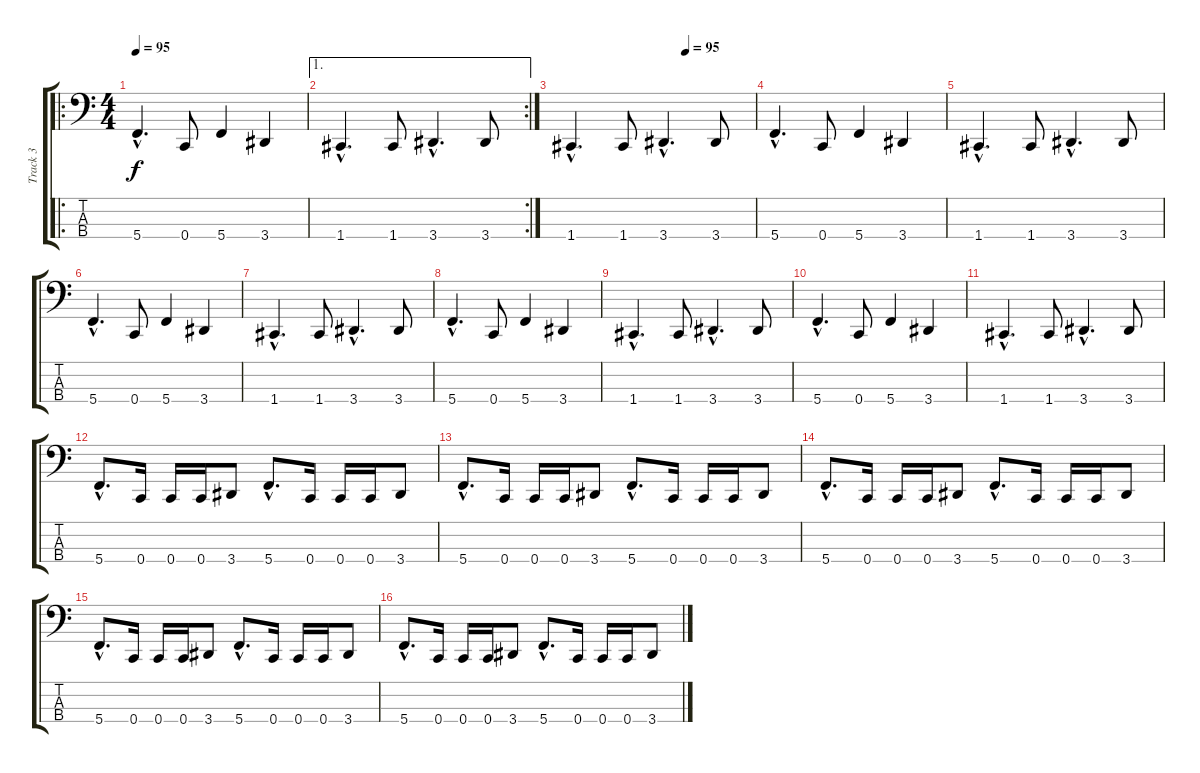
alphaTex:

\track ("Track 3" "Track 3") {instrument electricbasspick}
\staff {score tabs}
\tuning (F2 C2 G1 C1) {hide}
\ro
\ts (4 4)
\tempo 95
\tempo 86
\tempo 95
\clef f4
\ks c
5.4{hac}.4{d dy f instrument electricbasspick} 0.4.8 5.4.4 3.4.4 |
\ae 1
\rc 2
1.4{hac}.4{d} 1.4.8 3.4{hac}.4{d} 3.4.8 |
\tempo (95 0.625)
1.4{hac}.4{d} 1.4.8 3.4{hac}.4{d} 3.4.8 |
5.4{hac}.4{d} 0.4.8 5.4.4 3.4.4 |
1.4{hac}.4{d} 1.4.8 3.4{hac}.4{d} 3.4.8 |
5.4{hac}.4{d} 0.4.8 5.4.4 3.4.4 |
1.4{hac}.4{d} 1.4.8 3.4{hac}.4{d} 3.4.8 |
5.4{hac}.4{d} 0.4.8 5.4.4 3.4.4 |
1.4{hac}.4{d} 1.4.8 3.4{hac}.4{d} 3.4.8 |
5.4{hac}.4{d} 0.4.8 5.4.4 3.4.4 |
1.4{hac}.4{d} 1.4.8 3.4{hac}.4{d} 3.4.8 |
5.4{hac}.8{d} 0.4.16 0.4.16 0.4.16 3.4.8 5.4{hac}.8{d} 0.4.16 0.4.16 0.4.16 3.4.8 |
5.4{hac}.8{d} 0.4.16 0.4.16 0.4.16 3.4.8 5.4{hac}.8{d} 0.4.16 0.4.16 0.4.16 3.4.8 |
5.4{hac}.8{d} 0.4.16 0.4.16 0.4.16 3.4.8 5.4{hac}.8{d} 0.4.16 0.4.16 0.4.16 3.4.8 |
5.4{hac}.8{d} 0.4.16 0.4.16 0.4.16 3.4.8 5.4{hac}.8{d} 0.4.16 0.4.16 0.4.16 3.4.8 |
5.4{hac}.8{d} 0.4.16 0.4.16 0.4.16 3.4.8 5.4{hac}.8{d} 0.4.16 0.4.16 0.4.16 3.4.8
